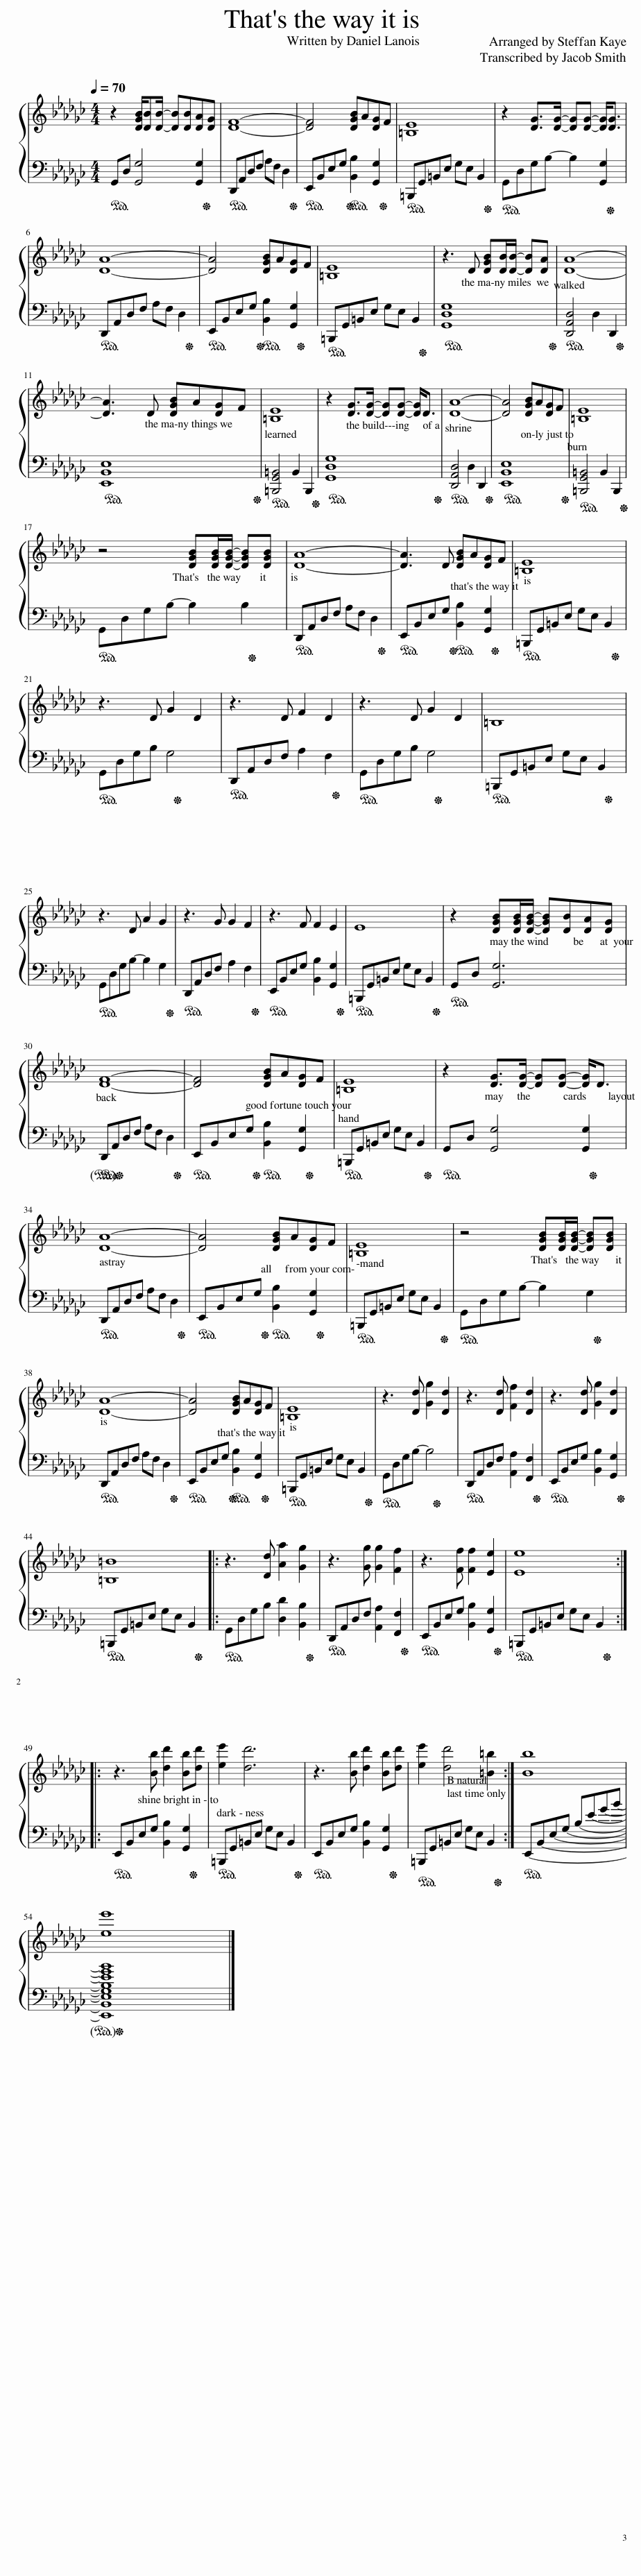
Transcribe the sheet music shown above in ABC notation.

X:1
%%score { 1 | 2 }
L:1/8
Q:1/4=70
M:4/4
I:linebreak $
K:Gb
V:1 treble
V:2 bass
V:1
 z2 [DGB]/[DB][DB]/- [DB][DB][DA][DG] | [DF]8- | [DF]4 [DGB]A[DG]F | [=B,E]8 | z2 [DG]>[DG]- [DG][DG]- [DG]<[DG] |$ %5
 [DA]8- | [DA]4 [DGB]A[DG]F | [=B,E]8 | z3 D [DGB][DB]/[DB]/- [DB][DA] | [DA]8- |$ %10
 [DA]3 D [DGB]A[DG]F | [=B,E]8 | z2 [DG]>[DG]- [DG][DG]- [DG]<D | [DA]8- | [DA]4 [DGB]A[DG]F | %15
 [=B,E]8 |$ z4 [DGB][DGB]/[DGB]/- [DGB][DGB] | [DA]8- | [DA]3 D [DGB]A[DG]F | [=B,E]8 |$ %20
 z3 D G2 D2 | z3 D F2 D2 | z3 D G2 D2 | =B,8 |$ z3 D A2 G2 | %25
 z3 G G2 F2 | z3 F F2 E2 | E8 | z2 [DGB][DGB]/[DGB]/- [DGB][DB][DA][DG] |$ [DF]8- | %30
 [DF]4 [DGB]A[DG]F | [=B,E]8 | z2 [DG]>[DG]- [DG][DG]- [DG]<D |$ [DA]8- | [DA]4 [DGB]A[DG]F | %35
 [=B,E]8 | z4 [DGB][DGB]/[DGB]/- [DGB][DGB] |$ [DA]8- | [DA]4 [DGB]A[DG]F | [=B,E]8 | %40
 z3 [Dd] [Gg]2 [Dd]2 | z3 [Dd] [Ff]2 [Dd]2 | z3 [Dd] [Gg]2 [Dd]2 |$ [=B,=B]8 |: z3 [Dd] [Aa]2 [Gg]2 | %45
 z3 [Gg] [Gg]2 [Ff]2 | z3 [Ff] [Ff]2 [Ee]2 | [Ee]8 ::$ z3 [Bb] [dd']2 [Bb][dd'] | [ee']2 [dd']6 | %50
 z3 [Bb] [dd']2 [Bb][dd'] | [ee']2 [dd']4 [=B=b]2 :| [Bb]8 |$ [ee']8 |] %54
V:2
!ped! G,,D, [G,,G,]4 [G,,G,]2!ped-up! |!ped! D,,A,,D,F, A,F, D,2!ped-up! |!ped! E,,B,,E,G,!ped-up!!ped! [B,,B,]2 [G,,G,]2!ped-up! |!ped! =B,,,G,,=B,,E, G,E, B,,2!ped-up! |!ped! G,,D,G,B,- B,2 [G,,G,]2!ped-up! |$ %5
!ped! D,,A,,D,F, A,F, D,2!ped-up! |!ped! E,,B,,E,G,!ped-up!!ped! [B,,B,]2 [G,,G,]2!ped-up! |!ped! =B,,,G,,=B,,E, G,E, B,,2!ped-up! |!ped! [G,,D,G,]8!ped-up! |!ped! [D,,A,,D,]4 D,2 D,,2!ped-up! |$ %10
!ped! [E,,B,,E,]8!ped-up! |!ped! [=B,,,G,,=B,,]4 B,,2 B,,,2!ped-up! |!ped! [G,,D,G,]8!ped-up! |!ped! [D,,A,,D,]4 D,2 D,,2!ped-up! |!ped! [E,,B,,E,]8!ped-up! | %15
!ped! [=B,,,G,,=B,,]4 B,,2 B,,,2!ped-up! |$!ped! G,,D,G,B,- B,2 B,2!ped-up! |!ped! D,,A,,D,F, A,F, D,2!ped-up! |!ped! E,,B,,E,G,!ped-up!!ped! [B,,B,]2 [G,,G,]2!ped-up! |!ped! =B,,,G,,=B,,E, G,E, B,,2!ped-up! |$ %20
!ped! G,,D,G,B, G,4!ped-up! |!ped! D,,A,,D,F, A,2 F,2!ped-up! |!ped! G,,D,G,B, G,4!ped-up! |!ped! =B,,,G,,=B,,E, G,E, B,,2!ped-up! |$!ped! G,,D,G,B,- B,2 G,2!ped-up! | %25
!ped! D,,A,,D,F, A,2 F,2!ped-up! |!ped! E,,B,,E,G, [B,,B,]2 [G,,G,]2!ped-up! |!ped! =B,,,G,,=B,,E, G,E, B,,2!ped-up! |!ped! G,,D, [G,,G,]6 |$!ped! D,,!ped-up!A,,D,F, A,F, D,2 | %30
!ped! E,,B,,E,G,!ped-up!!ped! [B,,B,]2 [G,,G,]2!ped-up! |!ped! =B,,,G,,=B,,E, G,E, B,,2!ped-up! |!ped! G,,D, [G,,G,]4 [G,,G,]2!ped-up! |$!ped! D,,A,,D,F, A,F, D,2!ped-up! |!ped! E,,B,,E,G,!ped-up!!ped! [B,,B,]2 [G,,G,]2!ped-up! | %35
!ped! =B,,,G,,=B,,E, G,E, B,,2!ped-up! |!ped! G,,D,G,B,- B,2 G,2!ped-up! |$!ped! D,,A,,D,F, A,F, D,2!ped-up! |!ped! E,,B,,E,G,!ped-up!!ped! [B,,B,]2 [G,,G,]2!ped-up! |!ped! =B,,,G,,=B,,E, G,E, B,,2!ped-up! | %40
!ped! G,,D,G,B,- B,4!ped-up! |!ped! D,,A,,D,F, [A,,A,]2 [F,,F,]2!ped-up! |!ped! E,,B,,E,G, [B,,B,]2 [G,,G,]2!ped-up! |$!ped! =B,,,G,,=B,,E, G,E, B,,2!ped-up! |:!ped! G,,D,G,B, [D,D]2 [B,,B,]2!ped-up! | %45
!ped! D,,A,,D,F, [A,,A,]2 [F,,F,]2!ped-up! |!ped! E,,B,,E,G, [B,,B,]2 [G,,G,]2!ped-up! |!ped! =B,,,G,,=B,,E, G,E, B,,2!ped-up! ::$!ped! E,,B,,E,G, [B,,B,]2 [G,,G,]2!ped-up! |!ped! =B,,,G,,=B,,E, G,E, B,,2!ped-up! | %50
!ped! E,,B,,E,G, [B,,B,]2 [G,,G,]2!ped-up! |!ped! =B,,,G,,=B,,E, G,E, B,,2!ped-up! :|!ped! E,,-B,,-E,-G,- B,-E-G-B-!ped-up! |$ [E,,B,,E,G,B,EGB]8 |] %54
